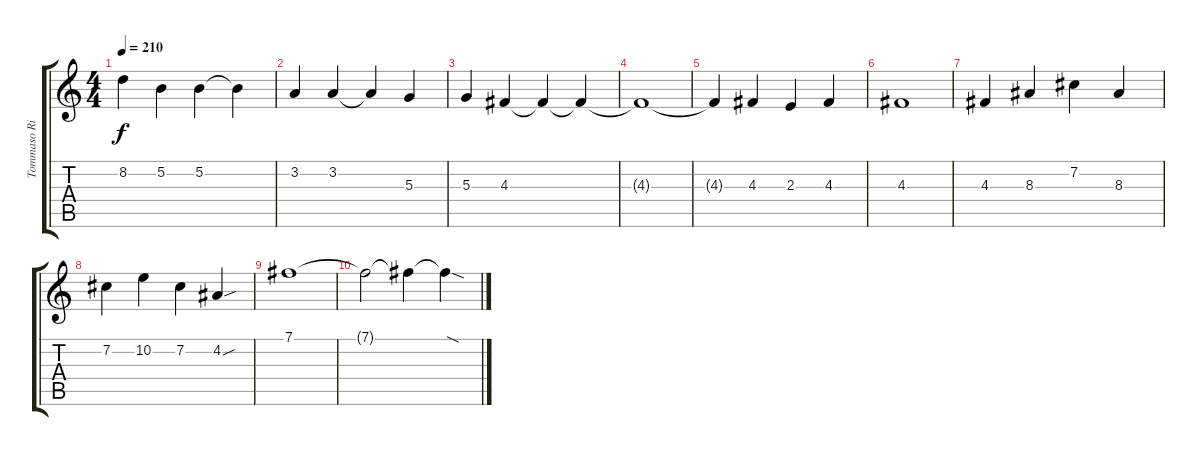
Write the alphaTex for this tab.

\track ("Tommaso Ricardi" "Tommaso Ri") {instrument overdrivenguitar}
\staff {score tabs}
\tuning (B3 Gb3 D3 A2 E2 B1) {hide}
\ts (4 4)
\tempo 210
\clef g2
\ks c
8.2{t}.4{dy f} 5.2.4 5.2.4 5.2{t}.4 |
3.2.4 3.2.4 3.2{t}.4 5.3.4 |
5.3.4 4.3.4 4.3{t}.4 4.3{t}.4 |
4.3{t}.1 |
4.3{t}.4 4.3.4 2.3.4 4.3.4 |
4.3.1 |
4.3.4 8.3.4 7.2.4 8.3.4 |
7.2.4 10.2.4 7.2.4 4.2{sou}.4 |
7.1.1 |
7.1{t}.2 7.1{t}.4 7.1{sod t}.4
